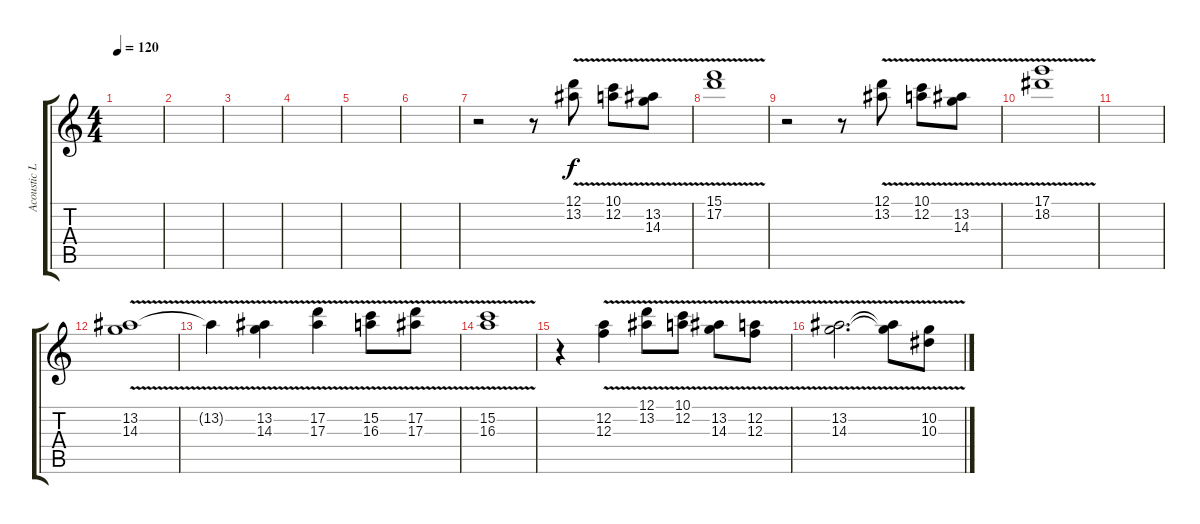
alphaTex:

\track ("Acoustic Lead" "Acoustic L") {instrument acousticguitarnylon}
\staff {score tabs}
\tuning (D4 A3 F3 C3 G2 C2) {hide}
\ts (4 4)
\tempo 120
\clef g2
\ks c
|
|
|
|
|
|
r.2 r.8 (12.1{v} 13.2{v}).8 (10.1{v} 12.2{v}).8 (13.2{v} 14.3{v}).8 |
(15.1{v} 17.2{v}).1 |
r.2 r.8 (12.1{v} 13.2).8 (10.1{v} 12.2).8 (13.2{v} 14.3).8 |
(17.1{v} 18.2).1 |
|
(13.2{v} 14.3).1 |
13.2{t}.4 (13.2{v} 14.3).4 (17.2{v} 17.3).4 (15.2{v} 16.3).8 (17.2{v} 17.3).8 |
(15.2{v} 16.3).1 |
r.4 (12.2{v} 12.3).4 (12.1{v} 13.2).8 (10.1{v} 12.2).8 (13.2{v} 14.3).8 (12.2{v} 12.3).8 |
(13.2{v} 14.3).2{d} (13.2{t} 14.3{t}).8 (10.2{v} 10.3).8
